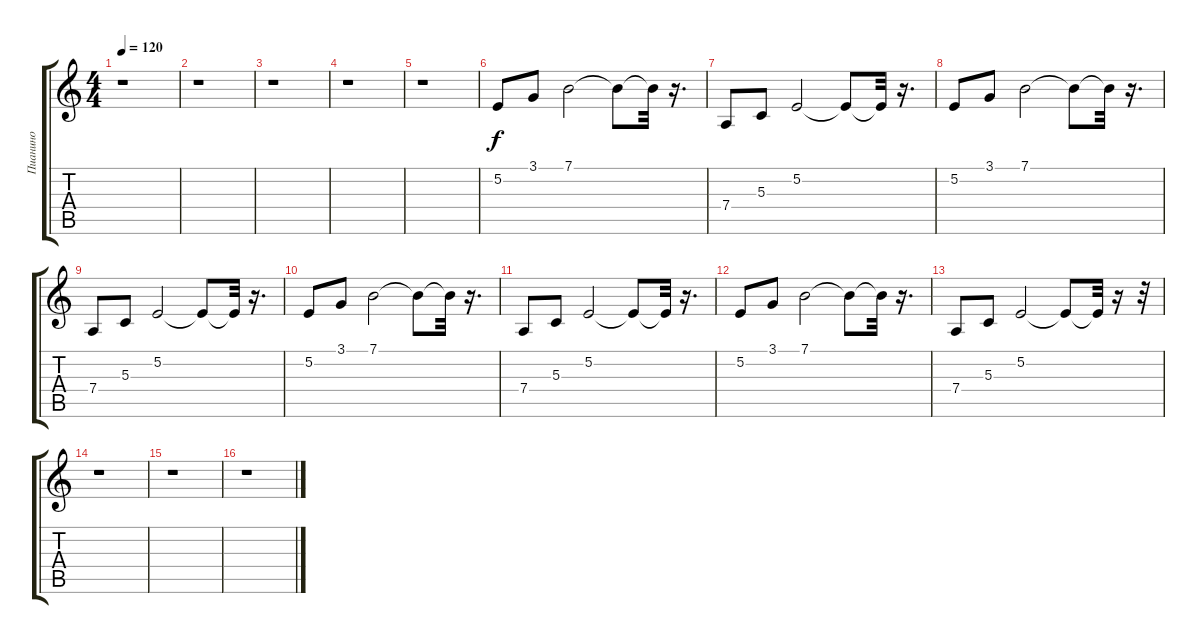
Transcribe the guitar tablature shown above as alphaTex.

\track ("Пианино" "Пианино") {instrument acousticgrandpiano}
\staff {score tabs}
\tuning (E4 B3 G3 D3 A2 E2) {hide}
\ts (4 4)
\tempo 120
\clef g2
\ks c
r.1{dy f} |
r.1 |
r.1 |
r.1 |
r.1 |
5.2.8 3.1.8 7.1.2 7.1{t}.8 7.1{t}.32 r.16{d} |
7.4.8 5.3.8 5.2.2 5.2{t}.8 5.2{t}.32 r.16{d} |
5.2.8 3.1.8 7.1.2 7.1{t}.8 7.1{t}.32 r.16{d} |
7.4.8 5.3.8 5.2.2 5.2{t}.8 5.2{t}.32 r.16{d} |
5.2.8 3.1.8 7.1.2 7.1{t}.8 7.1{t}.32 r.16{d} |
7.4.8 5.3.8 5.2.2 5.2{t}.8 5.2{t}.32 r.16{d} |
5.2.8 3.1.8 7.1.2 7.1{t}.8 7.1{t}.32 r.16{d} |
7.4.8 5.3.8 5.2.2 5.2{t}.8 5.2{t}.32 r.16 r.32 |
r.1 |
r.1 |
r.1
